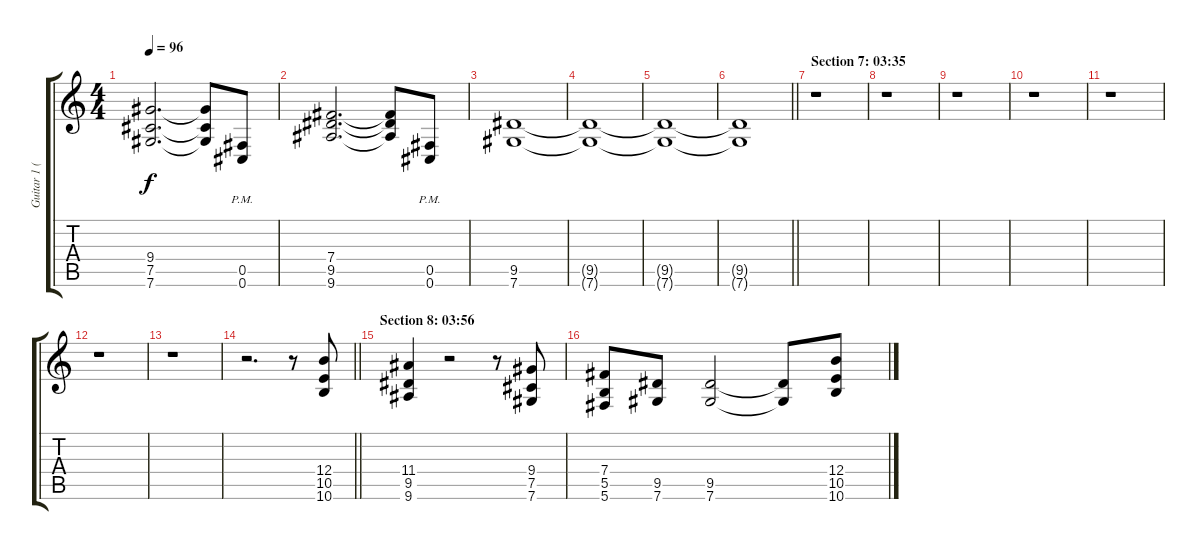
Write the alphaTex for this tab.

\track ("Guitar 1 (Distortion)" "Guitar 1 (") {instrument distortionguitar}
\staff {score tabs}
\tuning (Db4 Ab3 E3 B2 Gb2 Db2) {hide}
\ts (4 4)
\tempo 96
\clef g2
\ks c
(9.4 7.5 7.6).2{d dy f} (9.4{t} 7.5{t} 7.6{t}).8 (0.5{pm} 0.6{pm}).8 |
(7.4 9.5 9.6).2{d} (7.4{t} 9.5{t} 9.6{t}).8 (0.5{pm} 0.6{pm}).8 |
(9.5 7.6).1{volume 0} |
(9.5{t} 7.6{t}).1 |
(9.5{t} 7.6{t}).1 |
\barLineRight lightlight
(9.5{t} 7.6{t}).1 |
\section ("" "Section 7: 03:35")
r.1{volume 14} |
r.1 |
r.1 |
r.1 |
r.1 |
r.1 |
r.1 |
\barLineRight lightlight
r.2{d} r.8 (12.4 10.5 10.6).8 |
\section ("" "Section 8: 03:56")
(11.4 9.5 9.6).4 r.2 r.8 (9.4 7.5 7.6).8 |
(7.4 5.5 5.6).8 (9.5 7.6).8 (9.5 7.6).2 (9.5{t} 7.6{t}).8 (12.4 10.5 10.6).8
